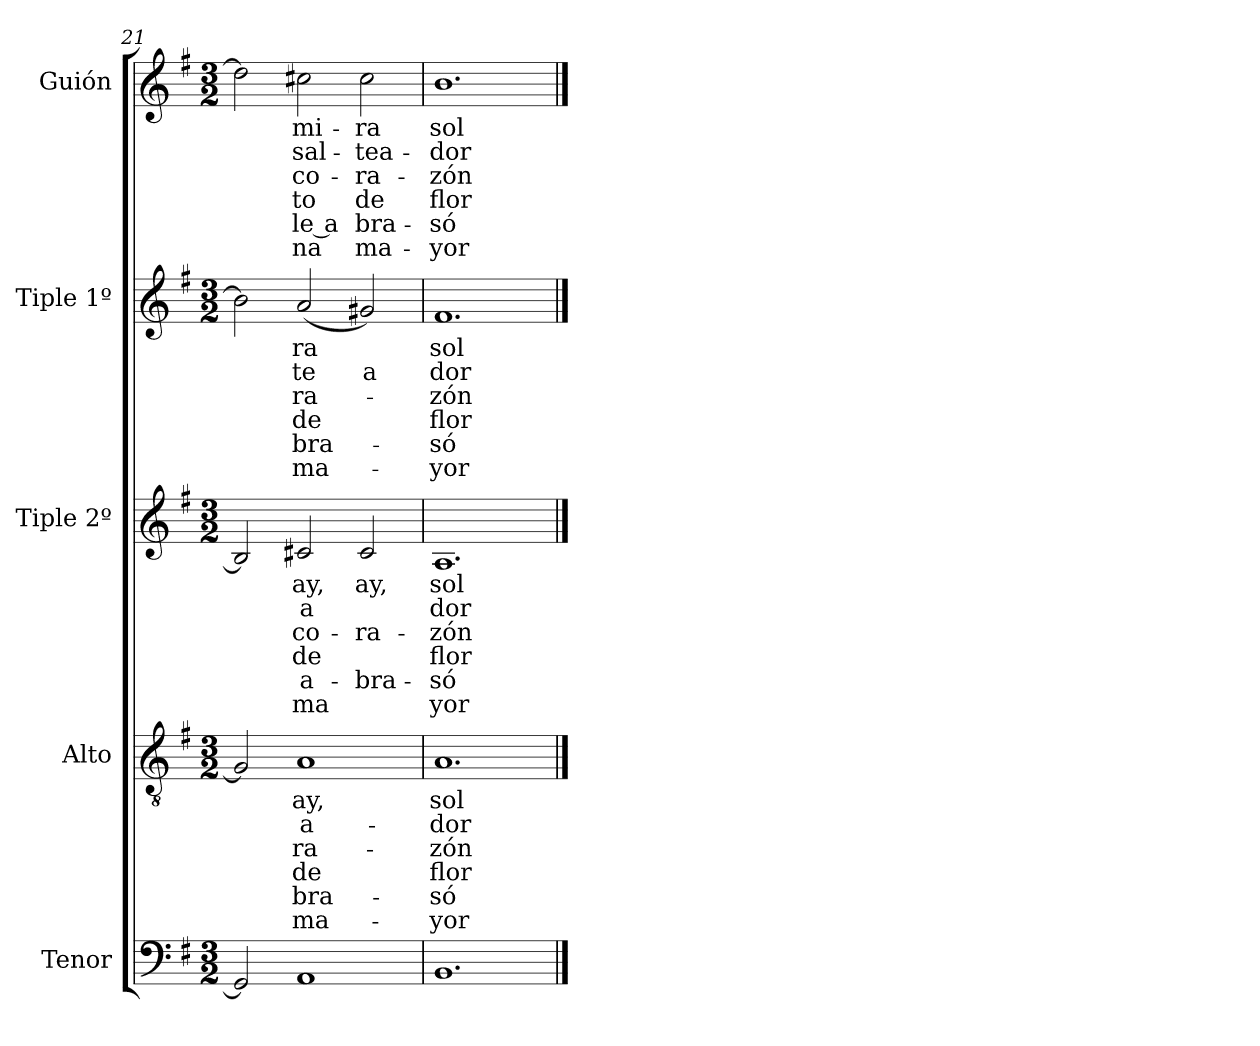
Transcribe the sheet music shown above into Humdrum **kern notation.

**kern	**kern	**text	**text	**text	**text	**text	**text	**kern	**text	**text	**text	**text	**text	**text	**kern	**text	**text	**text	**text	**text	**text	**kern	**text	**text	**text	**text	**text	**text
*part5	*part4	*part4	*part4	*part4	*part4	*part4	*part4	*part3	*part3	*part3	*part3	*part3	*part3	*part3	*part2	*part2	*part2	*part2	*part2	*part2	*part2	*part1	*part1	*part1	*part1	*part1	*part1	*part1
*staff5	*staff4	*staff4	*staff4	*staff4	*staff4	*staff4	*staff4	*staff3	*staff3	*staff3	*staff3	*staff3	*staff3	*staff3	*staff2	*staff2	*staff2	*staff2	*staff2	*staff2	*staff2	*staff1	*staff1	*staff1	*staff1	*staff1	*staff1	*staff1
*I"Tenor	*I"Alto	*	*	*	*	*	*	*I"Tiple 2º	*	*	*	*	*	*	*I"Tiple 1º	*	*	*	*	*	*	*I"Guión	*	*	*	*	*	*
*I'Tn.	*I'A.	*	*	*	*	*	*	*I'T. 2	*	*	*	*	*	*	*I'T. 1	*	*	*	*	*	*	*I'G.	*	*	*	*	*	*
*clefF4	*clefGv2	*	*	*	*	*	*	*clefG2	*	*	*	*	*	*	*clefG2	*	*	*	*	*	*	*clefG2	*	*	*	*	*	*
*k[f#]	*k[f#]	*	*	*	*	*	*	*k[f#]	*	*	*	*	*	*	*k[f#]	*	*	*	*	*	*	*k[f#]	*	*	*	*	*	*
*M3/2	*M3/2	*	*	*	*	*	*	*M3/2	*	*	*	*	*	*	*M3/2	*	*	*	*	*	*	*M3/2	*	*	*	*	*	*
=21	=21	=21	=21	=21	=21	=21	=21	=21	=21	=21	=21	=21	=21	=21	=21	=21	=21	=21	=21	=21	=21	=21	=21	=21	=21	=21	=21	=21
2GG#]	2G#]	.	.	.	.	.	.	2B]	.	.	.	.	.	.	2b]	.	.	.	.	.	.	2dd]	.	.	.	.	.	.
1AA	1A	ay,	a-	ra-	de	bra-	ma-	2c#X	ay,	a	co-	de	a-	ma	(2a	-ra	-te	-ra-	de	-bra-	ma-	2cc#X	-mi-	sal-	co-	-to	le a	-na
.	.	.	.	.	.	.	.	2c#	ay,	.	-ra-	.	-bra-	.	2g#i)	.	a	.	.	.	.	2cc#	-ra	-tea-	-ra-	de	-bra-	ma-
=22	=22	=22	=22	=22	=22	=22	=22	=22	=22	=22	=22	=22	=22	=22	=22	=22	=22	=22	=22	=22	=22	=22	=22	=22	=22	=22	=22	=22
1.BB	1.A	sol	-dor	-zón	flor	-só	-yor	1.A	sol	-dor	-zón	flor	-só	-yor	1.f#	sol	dor	-zón	flor	-só	-yor	1.b	sol	-dor	-zón	flor	-só	-yor
==	==	==	==	==	==	==	==	==	==	==	==	==	==	==	==	==	==	==	==	==	==	==	==	==	==	==	==	==
*-	*-	*-	*-	*-	*-	*-	*-	*-	*-	*-	*-	*-	*-	*-	*-	*-	*-	*-	*-	*-	*-	*-	*-	*-	*-	*-	*-	*-
